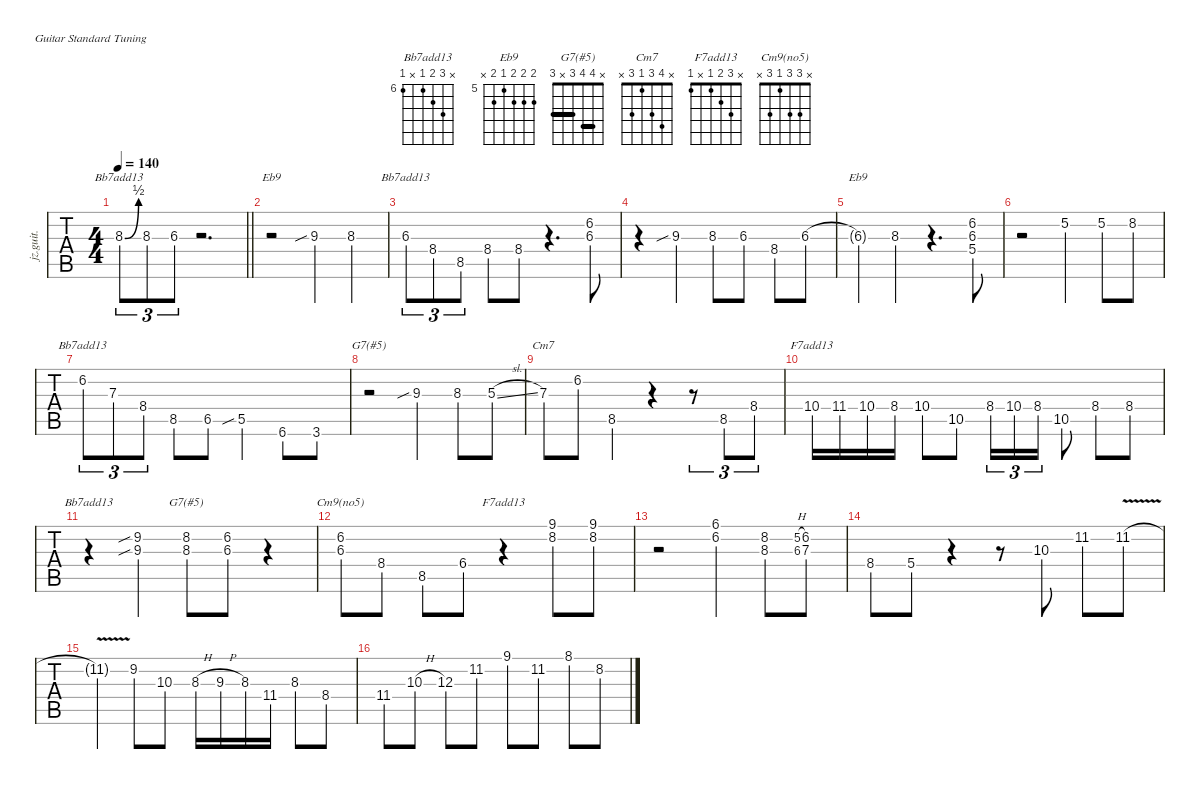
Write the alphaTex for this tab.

\defaultSystemsLayout 4
\hideDynamics
\bracketExtendMode nobrackets
\otherSystemsTrackNameOrientation horizontal
\track ("Solo" "jz.guit.") {instrument electricguitarjazz}
\staff {tabs}
\tuning (E4 B3 G3 D3 A2 E2)
\chord ("Bb7add13" x 8 7 6 x 6) {firstfret 6}
\chord ("Eb9" 6 6 6 5 6 x) {firstfret 5}
\chord ("G7(#5)" x 4 4 3 x 3) {showfingering false barre (3 4)}
\chord ("Cm7" x 4 3 1 3 x)
\chord ("F7add13" x 3 2 1 x 1) {showfingering false}
\chord ("Cm9(no5)" x 3 3 1 3 x)
\ts (4 4)
\tempo 140
\clef g2
\barLineRight lightlight
\ks bb
8.3{be (bend 0 0 8.4 2) acc b}.8{tu (3 2) ch "Bb7add13" dy mf instrument electricguitarjazz} 8.3{acc b}.8{tu (3 2)} 6.3{acc b}.8{tu (3 2)} r.2{d} |
r.2{ch "Eb9"} 9.3{sib acc forcenatural}.4 8.3{acc b}.4 |
6.3{acc b}.8{tu (3 2) ch "Bb7add13"} 8.4{acc b}.8{tu (3 2)} 8.5{acc forcenatural}.8{tu (3 2)} 8.4{acc b}.8 8.4{acc b}.8 r.4{d} (6.3{acc b} 6.2{acc forcenatural}).8 |
r.4 9.3{sib acc forcenatural}.4 8.3{acc b}.8 6.3{acc b}.8 8.4{acc b}.8 6.3{acc b}.8 |
6.3{t acc b}.4{ch "Eb9"} 8.3{acc b}.4 r.4{d} (6.2{acc forcenatural} 6.3{acc b} 5.4{acc forcenatural}).8 |
r.2 5.2{acc forcenatural}.4 5.2{acc forcenatural}.8 8.2{acc forcenatural}.8 |
6.2{acc forcenatural}.8{tu (3 2) ch "Bb7add13"} 7.3{acc forcenatural}.8{tu (3 2)} 8.4{acc b}.8{tu (3 2)} 8.5{acc forcenatural}.8 6.5{acc b}.8 5.5{sib acc forcenatural}.4 6.6{acc b}.8 3.6{acc forcenatural}.8 |
r.2{ch "G7(#5)"} 9.3{sib acc forcenatural}.4 8.3{acc b}.8 5.3{sl acc forcenatural}.8 |
7.3{acc forcenatural}.8{ch "Cm7"} 6.2{acc forcenatural}.8 8.5{acc forcenatural}.4 r.4 r.8{tu (3 2)} 8.5{acc forcenatural}.8{tu (3 2)} 8.4{acc b}.8{tu (3 2)} |
10.4{acc forcenatural}.16{ch "F7add13"} 11.4{acc b}.16 10.4{acc forcenatural}.16 8.4{acc b}.16 10.4{acc forcenatural}.8 10.5{acc forcenatural}.8 8.4{acc b}.16{tu (3 2)} 10.4{acc forcenatural}.16{tu (3 2)} 8.4{acc b}.16{tu (3 2)} 10.5{acc forcenatural}.8 8.4{acc b}.8 8.4{acc b}.8 |
r.4{ch "Bb7add13"} (9.2{sib acc b} 9.3{sib acc forcenatural}).4 (8.2{acc forcenatural} 8.3{acc b}).8{ch "G7(#5)"} (6.3{acc b} 6.2{acc forcenatural}).8 r.4 |
(6.2{acc forcenatural} 6.3{acc b}).8{ch "Cm9(no5)"} 8.4{acc b}.8 8.5{acc forcenatural}.8 6.4{acc b}.8 r.4{ch "F7add13"} (8.2{acc forcenatural} 9.1{acc b}).8 (8.2{acc forcenatural} 9.1{acc b}).8 |
r.2 (6.1{acc b} 6.2{acc forcenatural}).4 (8.2{acc forcenatural} 8.3{acc b}).8 (5.2{h acc forcenatural} 6.3{h acc b}).8{gr} (6.2{acc forcenatural} 7.3{acc forcenatural}).8 |
8.4{acc b}.8 5.4{acc forcenatural}.8 r.4 r.8 10.3{lf 3 acc forcenatural}.8 11.2{lf 4 acc b}.8 11.2{v acc b}.8 |
11.2{t acc b}.4 9.2{lf 2 acc b}.8 10.3{acc forcenatural}.8 8.3{h acc b}.16 9.3{h acc forcenatural}.16 8.3{acc b}.16 11.4{acc b}.16 8.3{acc b}.8 8.4{acc b}.8 |
11.4{acc b}.8 10.3{h acc forcenatural}.8 12.3{acc forcenatural}.8 11.2{acc b}.8 9.1{acc b}.8 11.2{acc b}.8 8.1{lf 2 acc forcenatural}.8 8.2{lf 2 acc forcenatural}.8
